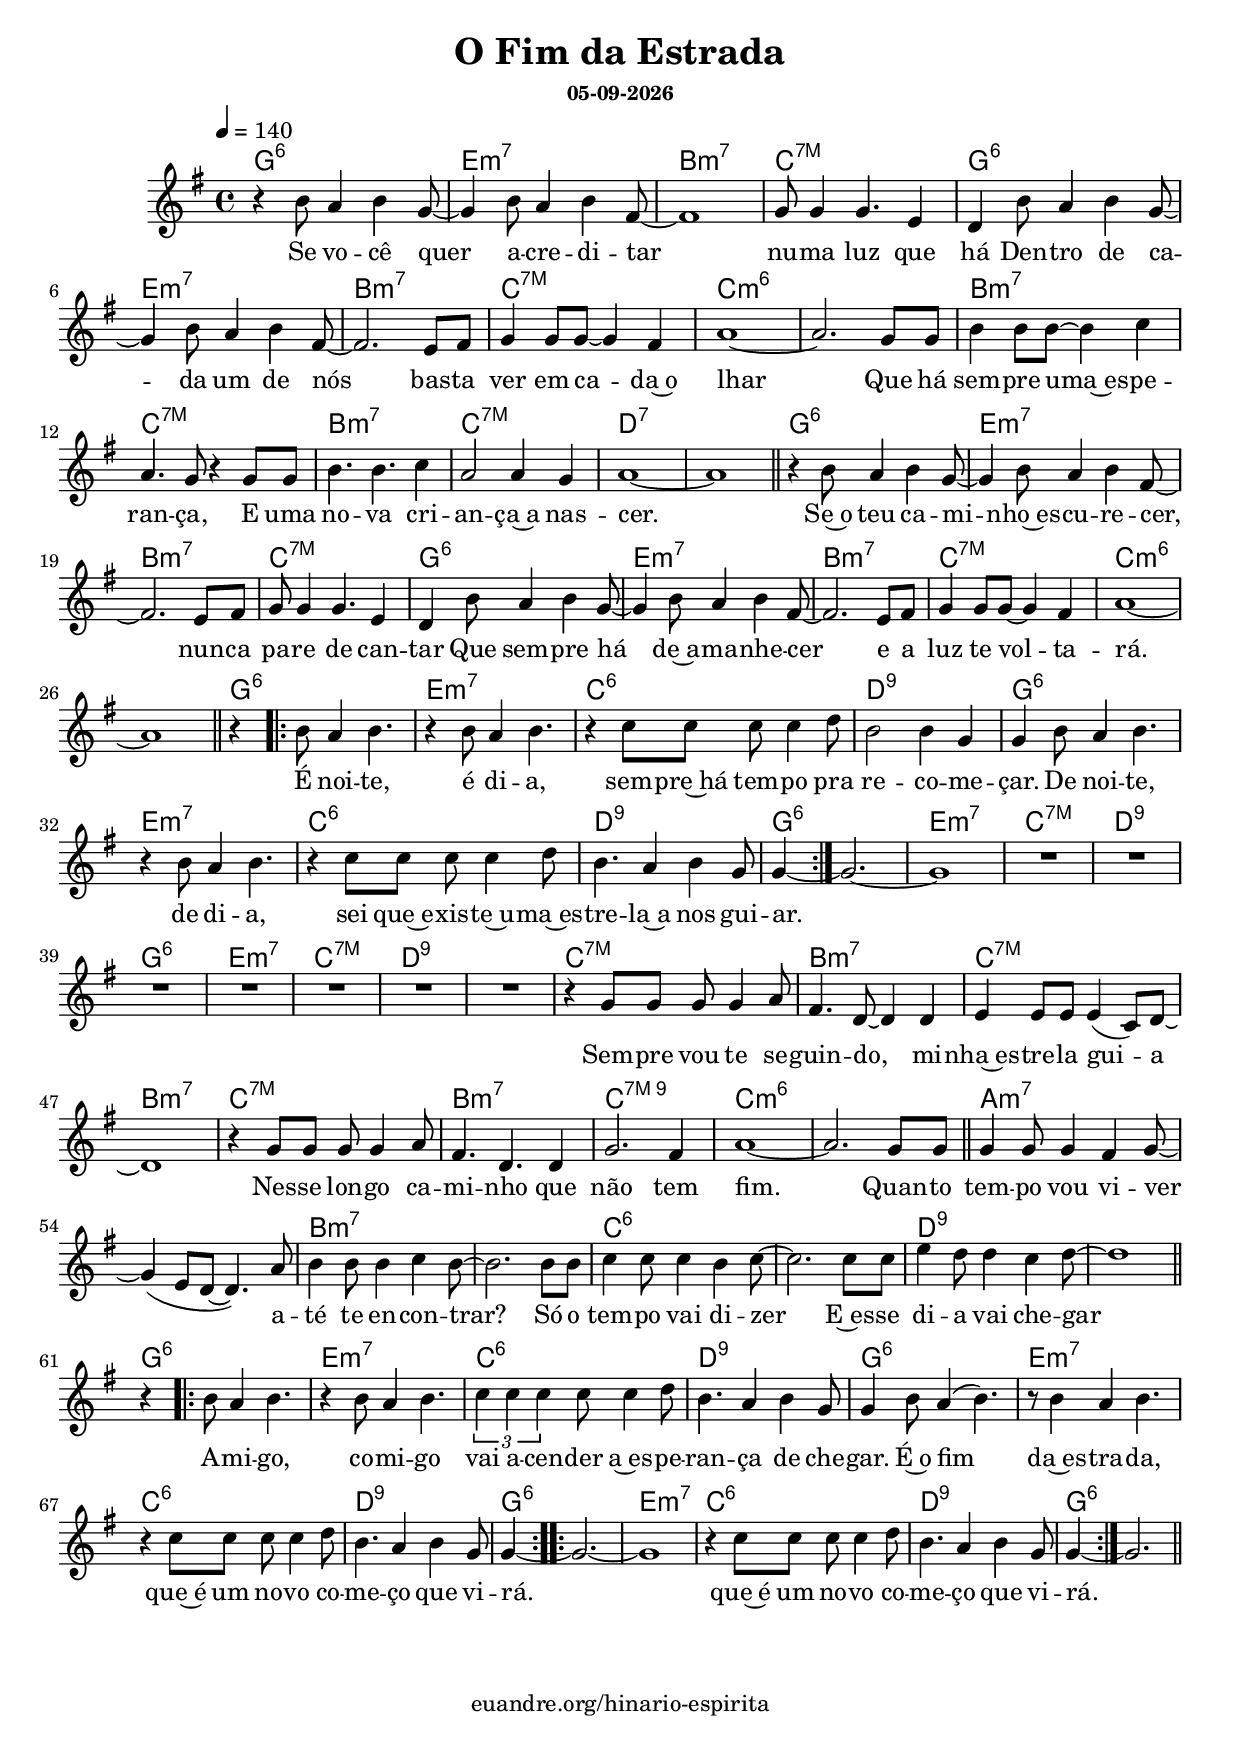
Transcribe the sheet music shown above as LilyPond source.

\version "2.16.0"

\pointAndClickOff

\header {
  title = "O Fim da Estrada"
  subsubtitle = #(strftime "%d-%m-%Y" (localtime (current-time)))
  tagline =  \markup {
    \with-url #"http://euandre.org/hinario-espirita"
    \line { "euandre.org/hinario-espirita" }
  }
}

melodia = \relative c'' {
  \key g \major
  \time 4/4
  \tempo 4 = 140
  \clef treble

  % 1
  % Primeira estrofe
  r4 b8 a4 b g8~ | g4 b8 a4 b fis8~ | fis1 |
  g8 g4 g4. e4 |

  d4 b'8 a4 b g8~ | g4 b8 a4 b fis8~ | fis2. e8 fis |
  g4 g8 g~ g4 fis | a1~ | a2. g8 g |

  b4 b8 b~ b4 c | a4. g8 r4 g8 g | b4. b c4 | a2 a4 g4 | a1~ | a \bar "||"

  % Segunda estrofe
  r4 b8 a4 b g8~ | g4 b8 a4 b fis8~ | fis2. e8 fis |
  g g4 g4. e4 |

  d4 b'8 a4 b g8~ | g4 b8 a4 b fis8~ | fis2. e8 fis |
  g4 g8 g~ g4 fis | a1~ | a \bar "||"

  % Refrão 1
  r4 \repeat volta 2 { b8 a4 b4. | r4 b8 a4 b4. | r4 c8 c c c4 d8 | b2 b4 g |
  g4 b8 a4 b4. | r4 b8 a4 b4. | r4 c8 c c c4 d8 | b4. a4 b g8 |
  g4~ } g2.~ | g1 |

  \compressFullBarRests
  R1*7

  % Interlúdio, parte 1
  r4 g8 g g g4 a8 | fis4. d8~ d4 d | e4 e8 e e4( c8) d8~ | d1 |
  r4 g8 g g g4 a8 | fis4. d d4 | g2. fis4 | a1~ | a2. g8 g \bar "||"

  % Interlúdio, parte 2
  g4 g8 g4 fis g8~ | g4( e8 d~ d4.) a'8 | b4 b8 b4 c b8~ | b2. b8 b | c4 c8 c4 b c8~ |
  c2. c8 c | e4 d8 d4 c d8~ | d1 \bar "||"

  % Refrão 2
  r4 \repeat volta 2 { b8 a4 b4. | r4 b8 a4 b4. | \times 2/3 { c4 c c } c8 c4 d8 | b4. a4 b g8 |
  g4 b8 a4( b4.) | r8 b4 a b4. | r4 c8 c c c4 d8 | b4. a4 b g8 |
  g4~ } \repeat volta 2 { g2.~ |
  g1 |
  r4 c8 c c c4 d8 | b4. a4 b g8 | g4~ } g2.
  \bar "||"
}

letra = \lyricmode {
  Se vo -- cê quer a -- cre -- di -- tar nu -- ma luz que há
  Den -- tro de ca -- da um de nós bas -- ta ver em ca -- da~o lhar
  Que há sem -- pre uma~es -- pe -- ran -- ça,
  E uma no -- va cri -- an -- ça~a nas -- cer.
  Se~o teu ca -- mi -- nho~es -- cu -- re -- cer, nun -- ca pa -- re de can -- tar
  Que sem -- pre há de~a -- ma -- nhe -- cer e a luz te vol -- ta -- rá.

  É noi -- te,  é di -- a,  sem -- pre~há tem -- po pra re -- co -- me -- çar.
  De noi -- te,  de di -- a,  sei que~e -- xis -- te~u -- ma~es -- tre -- la~a nos gui -- ar.

  Sem -- pre vou te se -- guin -- do, mi -- nha~es -- tre -- la gui -- a
  Nes -- se lon -- go ca -- mi -- nho que não tem fim.
  Quan -- to tem -- po vou vi -- ver a -- té te en -- con -- trar?
  Só o tem -- po vai di -- zer
  E~es -- se di -- a vai che -- gar

  A -- mi -- go,  co -- mi -- go vai a -- cen -- der a~es -- pe -- ran -- ça de che -- gar.
  É~o fim da~es -- tra -- da,  que~é um no -- vo co -- me -- ço que vi -- rá.

  que~é um no -- vo co -- me -- ço que vi -- rá.
}

harmonia = \chordmode {
  \set majorSevenSymbol = \markup { 7M }

  % Primeira estrofe
  g1:6 e:m7 b:m7 c:maj7
  g1:6 e:m7 b:m7 c:maj7  \repeat percent 2 {c:m6}
  b:m7 c:maj7 b:m7 c:maj7 \repeat percent 2 {d:7}

  % Segunda estrofe
  g1:6 e:m7 b:m7 c:maj7
  g1:6 e:m7 b:m7 c:maj7 \repeat percent 2 {c:m6}

  % Refrão 1
  g:6 e:m7 c:6 d:7.9
  g:6 e:m7 c:6 d:7.9 g:6
  e:m7 c:maj7 d:7.9 g:6
  e:m7 c:maj7 \repeat percent 2 {d:7.9}

  % Interlúdio 1
  c:maj7 b:m7 c:maj7 b:m7
  c:maj7 b:m7 c:maj7.9 \repeat percent 2 {c:m6}

  % Interlúdio 2
  \repeat percent 2 {a:m7} \repeat percent 2 {b:m7} \repeat percent 2 {c:6} \repeat percent 2 {d:7.9}

  % Refrão 2
  g:6 e:m7 c:6 d:7.9
  g:6 e:m7 c:6 d:7.9 g:6 e:m7 c:6 d:7.9 g:6
}

\score {
  <<
    \new ChordNames { \harmonia }
    \new Staff <<
      \new Voice = "melodia" { \melodia }
      \lyricsto "melodia" \new Lyrics \letra
      \set Staff.midiInstrument = #"acoustic grand"
    >>
  >>
  \layout {}
  \midi {}
}
